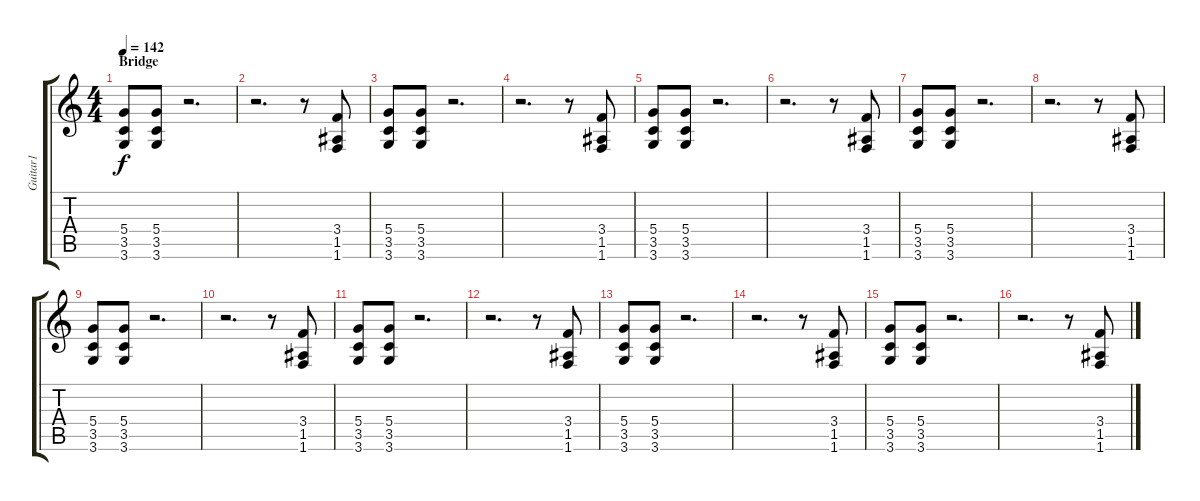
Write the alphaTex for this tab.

\track ("Guitar1" "Guitar1") {instrument overdrivenguitar}
\staff {score tabs}
\tuning (E4 B3 G3 D3 A2 E2) {hide}
\ts (4 4)
\section ("" "Bridge")
\tempo 142
\clef g2
\ks c
(5.4 3.5 3.6).8{dy f} (5.4 3.5 3.6).8 r.2{d} |
r.2{d} r.8 (3.4 1.5 1.6).8 |
(5.4 3.5 3.6).8 (5.4 3.5 3.6).8 r.2{d} |
r.2{d} r.8 (3.4 1.5 1.6).8 |
(5.4 3.5 3.6).8 (5.4 3.5 3.6).8 r.2{d} |
r.2{d} r.8 (3.4 1.5 1.6).8 |
(5.4 3.5 3.6).8 (5.4 3.5 3.6).8 r.2{d} |
r.2{d} r.8 (3.4 1.5 1.6).8 |
(5.4 3.5 3.6).8 (5.4 3.5 3.6).8 r.2{d} |
r.2{d} r.8 (3.4 1.5 1.6).8 |
(5.4 3.5 3.6).8 (5.4 3.5 3.6).8 r.2{d} |
r.2{d} r.8 (3.4 1.5 1.6).8 |
(5.4 3.5 3.6).8 (5.4 3.5 3.6).8 r.2{d} |
r.2{d} r.8 (3.4 1.5 1.6).8 |
(5.4 3.5 3.6).8 (5.4 3.5 3.6).8 r.2{d} |
r.2{d} r.8 (3.4 1.5 1.6).8
